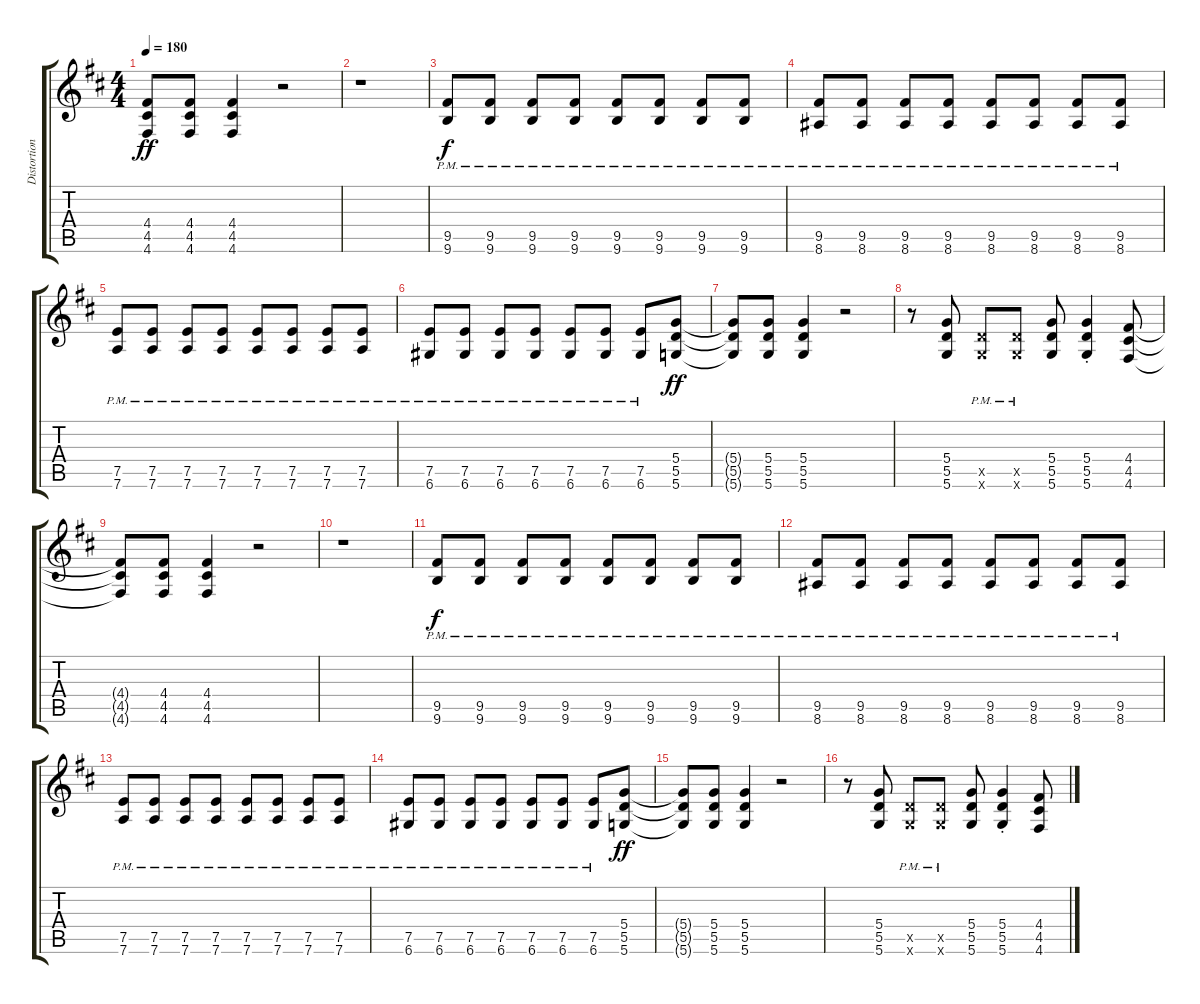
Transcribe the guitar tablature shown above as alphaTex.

\track ("Distortion Guitar 1" "Distortion") {instrument distortionguitar}
\staff {score tabs}
\tuning (E4 B3 G3 D3 A2 D2) {hide}
\ts (4 4)
\tempo 180
\clef g2
\ks d
(4.4{t} 4.5{t} 4.6{t}).8{dy ff} (4.4 4.5 4.6).8 (4.4 4.5 4.6).4 r.2 |
r.1 |
(9.5{pm} 9.6{pm}).8{dy f} (9.5{pm} 9.6{pm}).8 (9.5{pm} 9.6{pm}).8 (9.5{pm} 9.6{pm}).8 (9.5{pm} 9.6{pm}).8 (9.5{pm} 9.6{pm}).8 (9.5{pm} 9.6{pm}).8 (9.5{pm} 9.6{pm}).8 |
(9.5{pm} 8.6{pm}).8 (9.5{pm} 8.6{pm}).8 (9.5{pm} 8.6{pm}).8 (9.5{pm} 8.6{pm}).8 (9.5{pm} 8.6{pm}).8 (9.5{pm} 8.6{pm}).8 (9.5{pm} 8.6{pm}).8 (9.5{pm} 8.6{pm}).8 |
(7.5{pm} 7.6{pm}).8 (7.5{pm} 7.6{pm}).8 (7.5{pm} 7.6{pm}).8 (7.5{pm} 7.6{pm}).8 (7.5{pm} 7.6{pm}).8 (7.5{pm} 7.6{pm}).8 (7.5{pm} 7.6{pm}).8 (7.5{pm} 7.6{pm}).8 |
(7.5{pm} 6.6{pm}).8 (7.5{pm} 6.6{pm}).8 (7.5{pm} 6.6{pm}).8 (7.5{pm} 6.6{pm}).8 (7.5{pm} 6.6{pm}).8 (7.5{pm} 6.6{pm}).8 (7.5{pm} 6.6{pm}).8 (5.4 5.5 5.6).8{dy ff} |
(5.4{t} 5.5{t} 5.6{t}).8 (5.4 5.5 5.6).8 (5.4 5.5 5.6).4 r.2 |
r.8 (5.4 5.5 5.6).8 (5.5{pm x} 5.6{pm x}).8 (5.5{pm x} 5.6{pm x}).8 (5.4 5.5 5.6).8 (5.4{st} 5.5{st} 5.6{st}).4 (4.4 4.5 4.6).8 |
(4.4{t} 4.5{t} 4.6{t}).8 (4.4 4.5 4.6).8 (4.4 4.5 4.6).4 r.2 |
r.1 |
(9.5{pm} 9.6{pm}).8{dy f} (9.5{pm} 9.6{pm}).8 (9.5{pm} 9.6{pm}).8 (9.5{pm} 9.6{pm}).8 (9.5{pm} 9.6{pm}).8 (9.5{pm} 9.6{pm}).8 (9.5{pm} 9.6{pm}).8 (9.5{pm} 9.6{pm}).8 |
(9.5{pm} 8.6{pm}).8 (9.5{pm} 8.6{pm}).8 (9.5{pm} 8.6{pm}).8 (9.5{pm} 8.6{pm}).8 (9.5{pm} 8.6{pm}).8 (9.5{pm} 8.6{pm}).8 (9.5{pm} 8.6{pm}).8 (9.5{pm} 8.6{pm}).8 |
(7.5{pm} 7.6{pm}).8 (7.5{pm} 7.6{pm}).8 (7.5{pm} 7.6{pm}).8 (7.5{pm} 7.6{pm}).8 (7.5{pm} 7.6{pm}).8 (7.5{pm} 7.6{pm}).8 (7.5{pm} 7.6{pm}).8 (7.5{pm} 7.6{pm}).8 |
(7.5{pm} 6.6{pm}).8 (7.5{pm} 6.6{pm}).8 (7.5{pm} 6.6{pm}).8 (7.5{pm} 6.6{pm}).8 (7.5{pm} 6.6{pm}).8 (7.5{pm} 6.6{pm}).8 (7.5{pm} 6.6{pm}).8 (5.4 5.5 5.6).8{dy ff} |
(5.4{t} 5.5{t} 5.6{t}).8 (5.4 5.5 5.6).8 (5.4 5.5 5.6).4 r.2 |
r.8 (5.4 5.5 5.6).8 (5.5{pm x} 5.6{pm x}).8 (5.5{pm x} 5.6{pm x}).8 (5.4 5.5 5.6).8 (5.4{st} 5.5{st} 5.6{st}).4 (4.4 4.5 4.6).8
